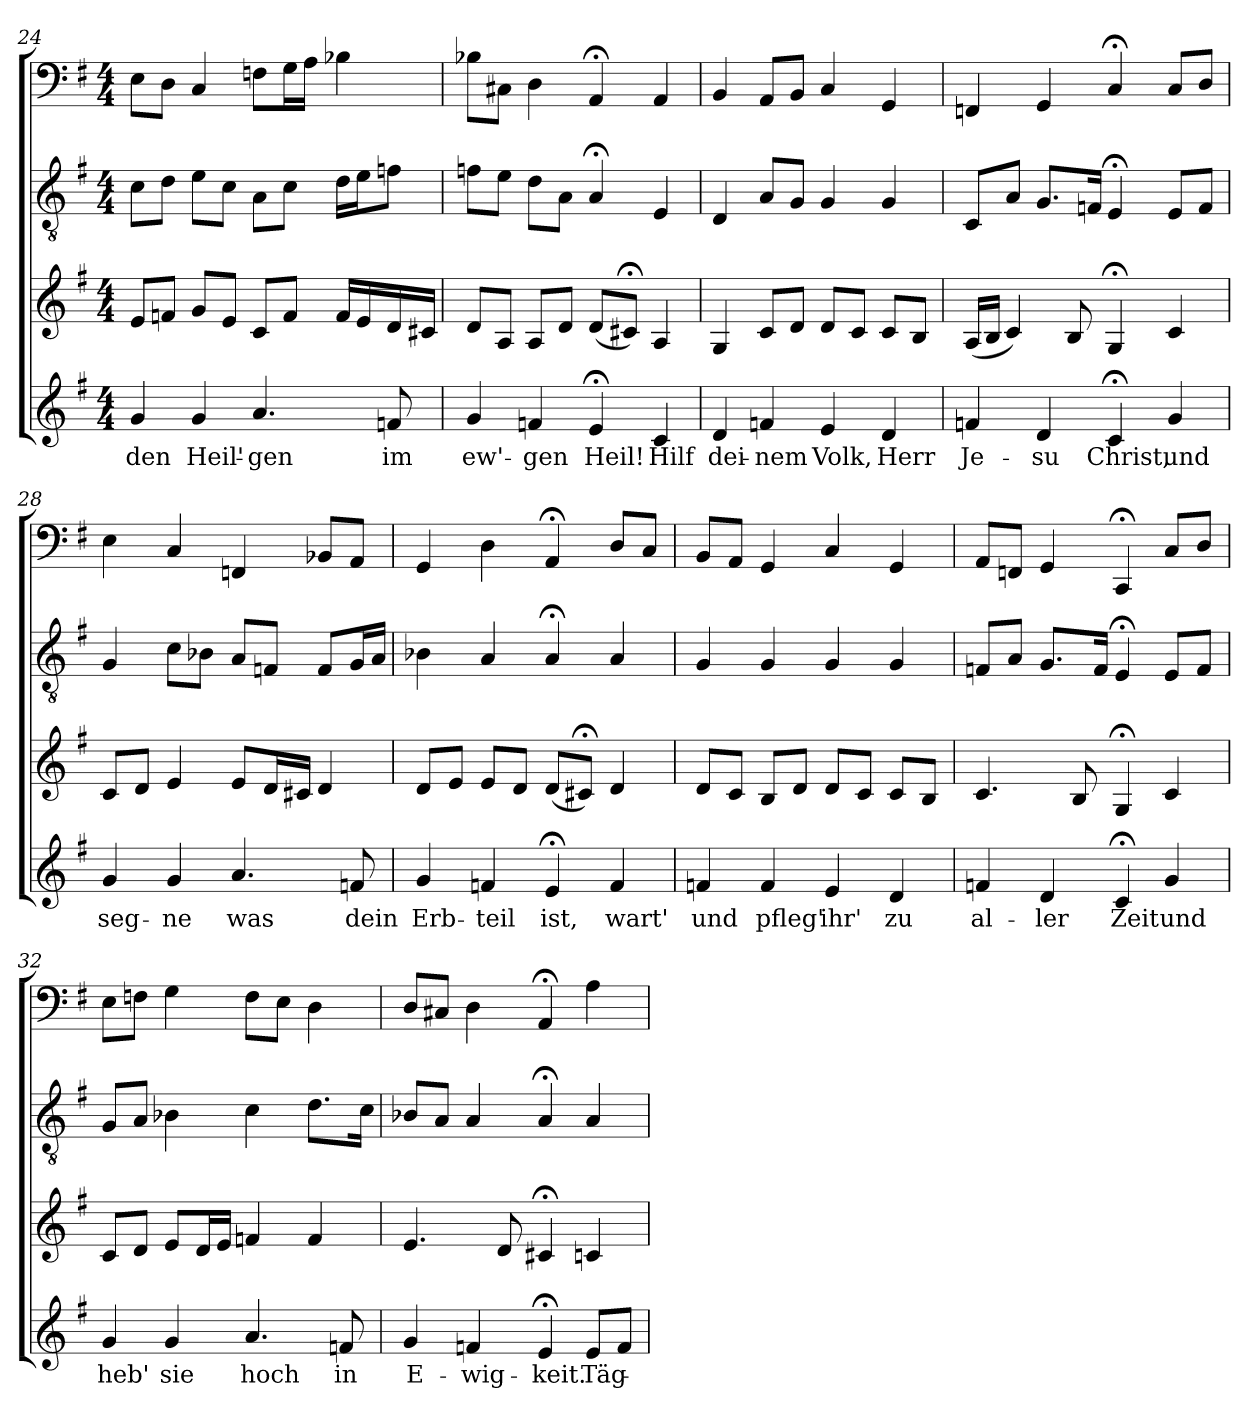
**kern	**text	**kern	**kern	**kern
*part4	*part4	*part3	*part2	*part1
*staff4	*staff4	*staff3	*staff2	*staff1
*clefG2	*	*clefG2	*clefGv2	*clefF4
*k[f#]	*	*k[f#]	*k[f#]	*k[f#]
*e:	*	*e:	*e:	*e:
*M4/4	*	*M4/4	*M4/4	*M4/4
=24	=24	=24	=24	=24
4g/	den	8e/L	8c\L	8E\L
.	.	8fn/J	8d\J	8D\J
4g/	Heil'-	8g/L	8e\L	4C/
.	.	8e/J	8c\J	.
4.a/	-gen	8c/L	8A\L	8Fn\L
.	.	8f/J	8c\J	16G\L
.	.	.	.	16A\JJ
.	.	16f/LL	16d\LL	4B-X\
.	.	16e/	16e\J	.
8fn/	im	16d/	8fn\J	.
.	.	16c#X/JJ	.	.
=25	=25	=25	=25	=25
4g/	ew'-	8d/L	8fn\L	8B-X\L
.	.	8A/J	8e\J	8C#X\J
4fn/	-gen	8A/L	8d\L	4D\
.	.	8d/J	8A\J	.
4e;</	Heil!	(8d/L	4A;</	4AA;</
.	.	8c#X;</J)	.	.
4c/	Hilf	4A/	4E/	4AA/
=26	=26	=26	=26	=26
4d/	dei-	4G/	4D/	4BB/
4fn/	-nem	8c/L	8A/L	8AA/L
.	.	8d/J	8G/J	8BB/J
4e/	Volk,	8d/L	4G/	4C/
.	.	8c/J	.	.
4d/	Herr	8c/L	4G/	4GG/
.	.	8B/J	.	.
=27	=27	=27	=27	=27
4fn/	Je-	(16A/LL	8C/L	4FFn/
.	.	16B/JJ	.	.
.	.	4c/)	8A/J	.
4d/	-su	.	8.G/L	4GG/
.	.	8B/	.	.
.	.	.	16Fn/Jk	.
4c;</	Christ,	4G;</	4E;</	4C;</
4g/	und	4c/	8E/L	8C/L
.	.	.	8F/J	8D/J
=28	=28	=28	=28	=28
4g/	seg-	8c/L	4G/	4E\
.	.	8d/J	.	.
4g/	-ne	4e/	8c\L	4C/
.	.	.	8B-X\J	.
4.a/	was	8e/L	8A/L	4FFn/
.	.	16d/L	8Fn/J	.
.	.	16c#X/JJ	.	.
.	.	4d/	8F/L	8BB-X/L
8fn/	dein	.	16G/L	8AA/J
.	.	.	16A/JJ	.
=29	=29	=29	=29	=29
4g/	Erb-	8d/L	4B-X\	4GG/
.	.	8e/J	.	.
4fn/	-teil	8e/L	4A/	4D\
.	.	8d/J	.	.
4e;</	ist,	(8d/L	4A;</	4AA;</
.	.	8c#X;</J)	.	.
4f/	wart'	4d/	4A/	8D/L
.	.	.	.	8C/J
=30	=30	=30	=30	=30
4fn/	und	8d/L	4G/	8BB/L
.	.	8c/J	.	8AA/J
4f/	pfleg'	8B/L	4G/	4GG/
.	.	8d/J	.	.
4e/	ihr'	8d/L	4G/	4C/
.	.	8c/J	.	.
4d/	zu	8c/L	4G/	4GG/
.	.	8B/J	.	.
=31	=31	=31	=31	=31
4fn/	al-	4.c/	8Fn/L	8AA/L
.	.	.	8A/J	8FFn/J
4d/	-ler	.	8.G/L	4GG/
.	.	8B/	.	.
.	.	.	16F/Jk	.
4c;</	Zeit	4G;</	4E;</	4CC;</
4g/	und	4c/	8E/L	8C/L
.	.	.	8F/J	8D/J
=32	=32	=32	=32	=32
4g/	heb'	8c/L	8G/L	8E\L
.	.	8d/J	8A/J	8Fn\J
4g/	sie	8e/L	4B-X\	4G\
.	.	16d/L	.	.
.	.	16e/JJ	.	.
4.a/	hoch	4fn/	4c\	8F\L
.	.	.	.	8E\J
.	.	4f/	8.d\L	4D\
8fn/	in	.	.	.
.	.	.	16c\Jk	.
=33	=33	=33	=33	=33
4g/	E-	4.e/	8B-X/L	8D/L
.	.	.	8A/J	8C#X/J
4fn/	-wig-	.	4A/	4D\
.	.	8d/	.	.
4e;</	-keit.	4c#X;</	4A;</	4AA;</
8e/L	Täg-	4cn/	4A/	4A\
8f/J	.	.	.	.
=	=	=	=	=
*-	*-	*-	*-	*-
